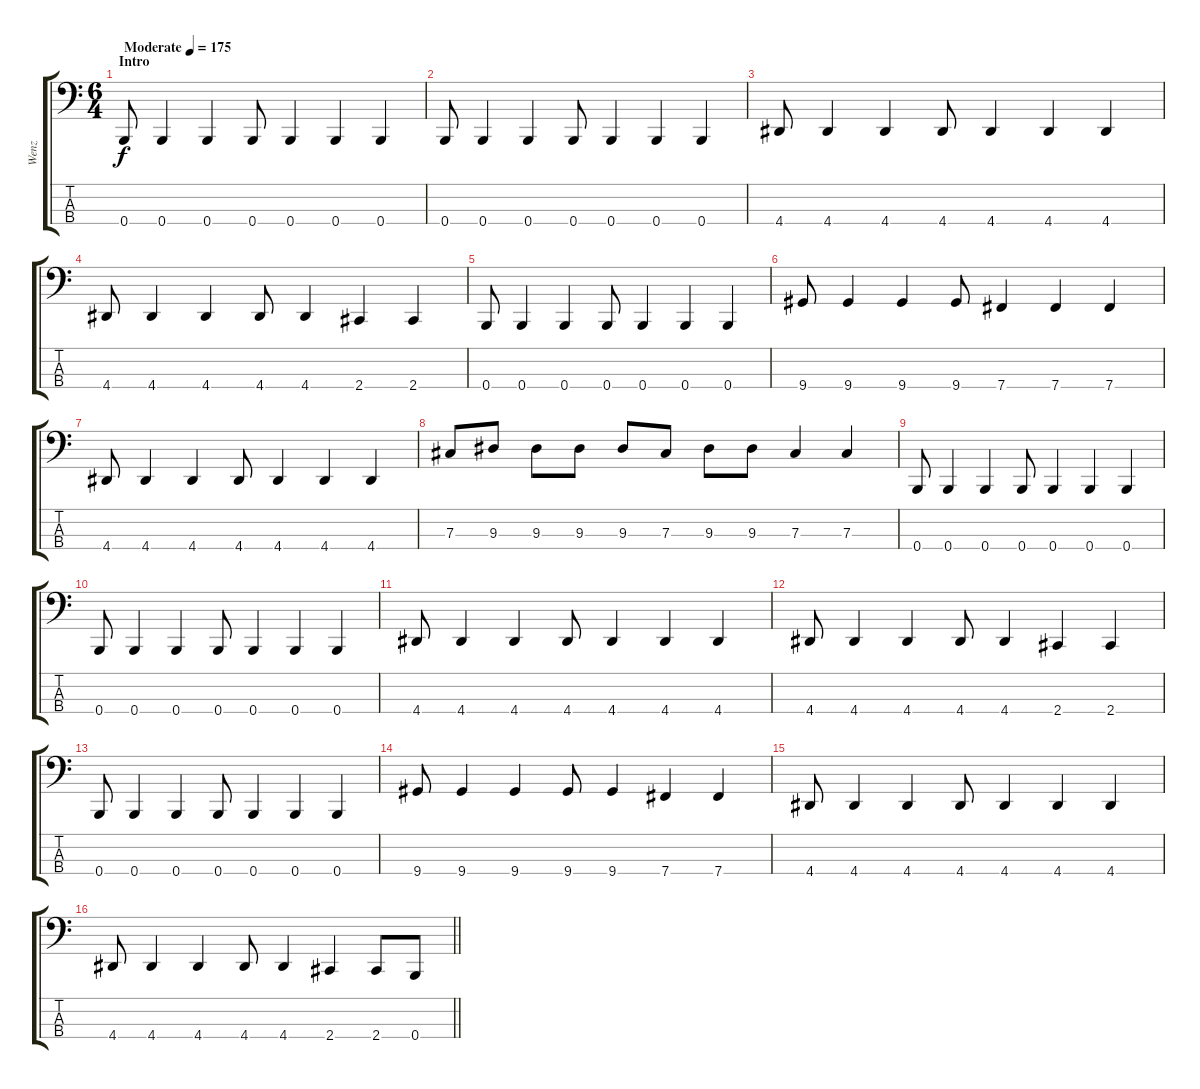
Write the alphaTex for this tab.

\track ("Wenz" "Wenz") {instrument electricbasspick}
\staff {score tabs}
\tuning (E2 B1 Gb1 B0) {hide}
\ts (6 4)
\section ("" "Intro")
\tempo (175 "Moderate")
\clef f4
\ks c
0.4.8{dy f instrument electricbasspick} 0.4.4 0.4.4 0.4.8 0.4.4 0.4.4 0.4.4 |
0.4.8 0.4.4 0.4.4 0.4.8 0.4.4 0.4.4 0.4.4 |
4.4.8 4.4.4 4.4.4 4.4.8 4.4.4 4.4.4 4.4.4 |
4.4.8 4.4.4 4.4.4 4.4.8 4.4.4 2.4.4 2.4.4 |
0.4.8 0.4.4 0.4.4 0.4.8 0.4.4 0.4.4 0.4.4 |
9.4.8 9.4.4 9.4.4 9.4.8 7.4.4 7.4.4 7.4.4 |
4.4.8 4.4.4 4.4.4 4.4.8 4.4.4 4.4.4 4.4.4 |
7.3.8 9.3.8 9.3.8 9.3.8 9.3.8 7.3.8 9.3.8 9.3.8 7.3.4 7.3.4 |
0.4.8 0.4.4 0.4.4 0.4.8 0.4.4 0.4.4 0.4.4 |
0.4.8 0.4.4 0.4.4 0.4.8 0.4.4 0.4.4 0.4.4 |
4.4.8 4.4.4 4.4.4 4.4.8 4.4.4 4.4.4 4.4.4 |
4.4.8 4.4.4 4.4.4 4.4.8 4.4.4 2.4.4 2.4.4 |
0.4.8 0.4.4 0.4.4 0.4.8 0.4.4 0.4.4 0.4.4 |
9.4.8 9.4.4 9.4.4 9.4.8 9.4.4 7.4.4 7.4.4 |
4.4.8 4.4.4 4.4.4 4.4.8 4.4.4 4.4.4 4.4.4 |
\barLineRight lightlight
4.4.8 4.4.4 4.4.4 4.4.8 4.4.4 2.4.4 2.4.8 0.4.8
